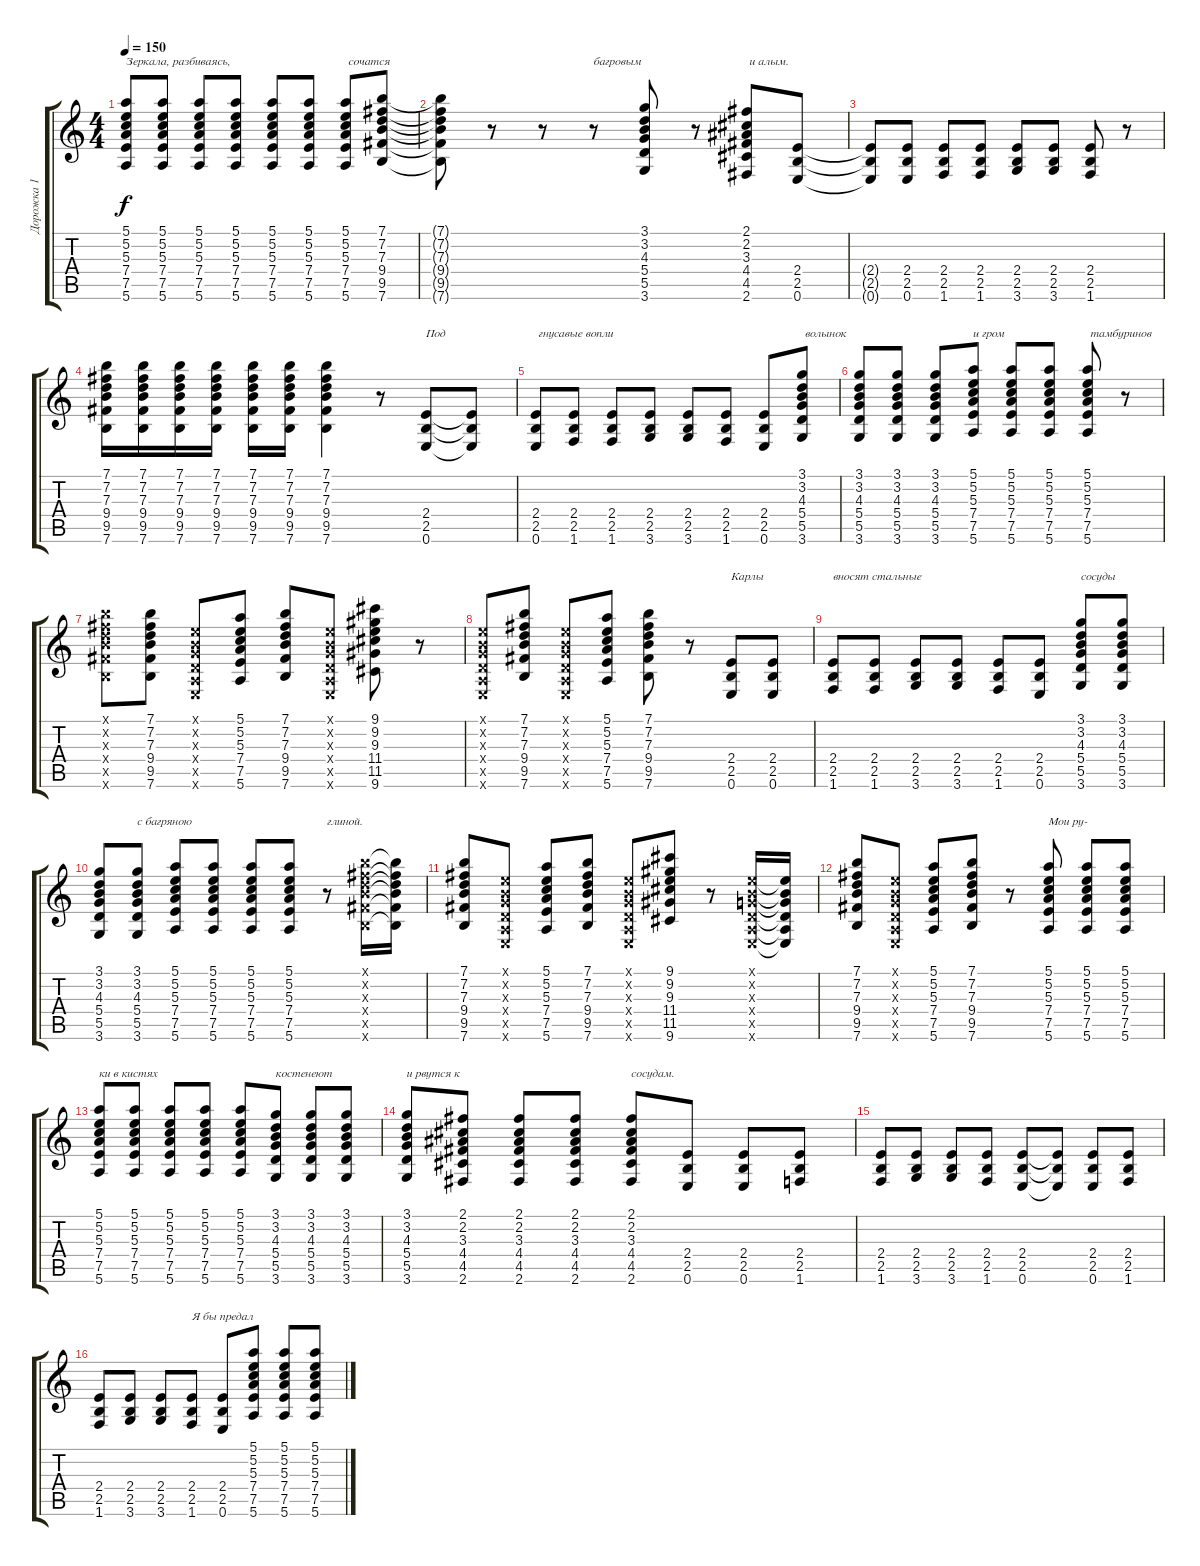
\track ("Дорожка 1" "Дорожка 1") {instrument acousticguitarnylon}
\staff {score tabs}
\tuning (E4 B3 G3 D3 A2 E2) {hide}
\ts (4 4)
\tempo 150
\clef g2
\ks c
(5.1 5.2 5.3 7.4 7.5 5.6).8{txt "Зеркала, разбиваясь," dy f} (5.1 5.2 5.3 7.4 7.5 5.6).8 (5.1 5.2 5.3 7.4 7.5 5.6).8 (5.1 5.2 5.3 7.4 7.5 5.6).8 (5.1 5.2 5.3 7.4 7.5 5.6).8 (5.1 5.2 5.3 7.4 7.5 5.6).8 (5.1 5.2 5.3 7.4 7.5 5.6).8{txt " сочатся"} (7.1 7.2 7.3 9.4 9.5 7.6).8 |
(7.1{t} 7.2{t} 7.3{t} 9.4{t} 9.5{t} 7.6{t}).8 r.8 r.8 r.8{txt "багровым"} (3.1 3.2 4.3 5.4 5.5 3.6).8 r.8 (2.1 2.2 3.3 4.4 4.5 2.6).8{txt " и алым."} (2.4 2.5 0.6).8 |
(2.4{t} 2.5{t} 0.6{t}).8 (2.4 2.5 0.6).8 (2.4 2.5 1.6).8 (2.4 2.5 1.6).8 (2.4 2.5 3.6).8 (2.4 2.5 3.6).8 (2.4 2.5 1.6).8 r.8 |
(7.1 7.2 7.3 9.4 9.5 7.6).16 (7.1 7.2 7.3 9.4 9.5 7.6).16 (7.1 7.2 7.3 9.4 9.5 7.6).16 (7.1 7.2 7.3 9.4 9.5 7.6).16 (7.1 7.2 7.3 9.4 9.5 7.6).16 (7.1 7.2 7.3 9.4 9.5 7.6).16 (7.1 7.2 7.3 9.4 9.5 7.6).4 r.8 (2.4 2.5 0.6).8{txt "Под"} (2.4{t} 2.5{t} 0.6{t}).8 |
(2.4 2.5 0.6).8{txt " гнусавые вопли"} (2.4 2.5 1.6).8 (2.4 2.5 1.6).8 (2.4 2.5 3.6).8 (2.4 2.5 3.6).8 (2.4 2.5 1.6).8 (2.4 2.5 0.6).8 (3.1 3.2 4.3 5.4 5.5 3.6).8{txt " волынок "} |
(3.1 3.2 4.3 5.4 5.5 3.6).8 (3.1 3.2 4.3 5.4 5.5 3.6).8 (3.1 3.2 4.3 5.4 5.5 3.6).8 (5.1 5.2 5.3 7.4 7.5 5.6).8{txt "и гром"} (5.1 5.2 5.3 7.4 7.5 5.6).8 (5.1 5.2 5.3 7.4 7.5 5.6).8 (5.1 5.2 5.3 7.4 7.5 5.6).8{txt " тамбуринов"} r.8 |
(7.1{x} 7.2{x} 7.3{x} 9.4{x} 9.5{x} 7.6{x}).8 (7.1 7.2 7.3 9.4 9.5 7.6).8 (0.1{x} 0.2{x} 0.3{x} 0.4{x} 0.5{x} 0.6{x}).8 (5.1 5.2 5.3 7.4 7.5 5.6).8 (7.1 7.2 7.3 9.4 9.5 7.6).8 (0.1{x} 0.2{x} 0.3{x} 0.4{x} 0.5{x} 0.6{x}).8 (9.1 9.2 9.3 11.4 11.5 9.6).8 r.8 |
(0.1{x} 0.2{x} 0.3{x} 0.4{x} 0.5{x} 0.6{x}).8 (7.1 7.2 7.3 9.4 9.5 7.6).8 (0.1{x} 0.2{x} 0.3{x} 0.4{x} 0.5{x} 0.6{x}).8 (5.1 5.2 5.3 7.4 7.5 5.6).8 (7.1 7.2 7.3 9.4 9.5 7.6).8 r.8 (2.4 2.5 0.6).8{txt "Карлы"} (2.4 2.5 0.6).8 |
(2.4 2.5 1.6).8{txt "вносят стальные"} (2.4 2.5 1.6).8 (2.4 2.5 3.6).8 (2.4 2.5 3.6).8 (2.4 2.5 1.6).8 (2.4 2.5 0.6).8 (3.1 3.2 4.3 5.4 5.5 3.6).8{txt "сосуды"} (3.1 3.2 4.3 5.4 5.5 3.6).8 |
(3.1 3.2 4.3 5.4 5.5 3.6).8 (3.1 3.2 4.3 5.4 5.5 3.6).8{txt "с багряною"} (5.1 5.2 5.3 7.4 7.5 5.6).8 (5.1 5.2 5.3 7.4 7.5 5.6).8 (5.1 5.2 5.3 7.4 7.5 5.6).8 (5.1 5.2 5.3 7.4 7.5 5.6).8 r.8{txt "глиной."} (7.1{x} 7.2{x} 7.3{x} 9.4{x} 9.5{x} 7.6{x}).16 (7.1{t} 7.2{t} 7.3{t} 9.4{t} 9.5{t} 7.6{t}).16 |
(7.1 7.2 7.3 9.4 9.5 7.6).8 (0.1{x} 0.2{x} 0.3{x} 0.4{x} 0.5{x} 0.6{x}).8 (5.1 5.2 5.3 7.4 7.5 5.6).8 (7.1 7.2 7.3 9.4 9.5 7.6).8 (0.1{x} 0.2{x} 0.3{x} 0.4{x} 0.5{x} 0.6{x}).8 (9.1 9.2 9.3 11.4 11.5 9.6).8 r.8 (0.1{x} 0.2{x} 0.3{x} 0.4{x} 0.5{x} 0.6{x}).16 (0.1{t} 0.2{t} 0.3{t} 0.4{t} 0.5{t} 0.6{t}).16 |
(7.1 7.2 7.3 9.4 9.5 7.6).8 (0.1{x} 0.2{x} 0.3{x} 0.4{x} 0.5{x} 0.6{x}).8 (5.1 5.2 5.3 7.4 7.5 5.6).8 (7.1 7.2 7.3 9.4 9.5 7.6).8 r.8 (5.1 5.2 5.3 7.4 7.5 5.6).8{txt "Мои ру-"} (5.1 5.2 5.3 7.4 7.5 5.6).8 (5.1 5.2 5.3 7.4 7.5 5.6).8 |
(5.1 5.2 5.3 7.4 7.5 5.6).8{txt "ки в кистях"} (5.1 5.2 5.3 7.4 7.5 5.6).8 (5.1 5.2 5.3 7.4 7.5 5.6).8 (5.1 5.2 5.3 7.4 7.5 5.6).8 (5.1 5.2 5.3 7.4 7.5 5.6).8 (3.1 3.2 4.3 5.4 5.5 3.6).8{txt "костенеют"} (3.1 3.2 4.3 5.4 5.5 3.6).8 (3.1 3.2 4.3 5.4 5.5 3.6).8 |
(3.1 3.2 4.3 5.4 5.5 3.6).8{txt "и рвутся к"} (2.1 2.2 3.3 4.4 4.5 2.6).8 (2.1 2.2 3.3 4.4 4.5 2.6).8 (2.1 2.2 3.3 4.4 4.5 2.6).8 (2.1 2.2 3.3 4.4 4.5 2.6).8{txt "сосудам."} (2.4 2.5 0.6).8 (2.4 2.5 0.6).8 (2.4 2.5 1.6).8 |
(2.4 2.5 1.6).8 (2.4 2.5 3.6).8 (2.4 2.5 3.6).8 (2.4 2.5 1.6).8 (2.4 2.5 0.6).8 (2.4{t} 2.5{t} 0.6{t}).8 (2.4 2.5 0.6).8 (2.4 2.5 1.6).8 |
(2.4 2.5 1.6).8 (2.4 2.5 3.6).8 (2.4 2.5 3.6).8 (2.4 2.5 1.6).8{txt "Я бы предал"} (2.4 2.5 0.6).8 (5.1 5.2 5.3 7.4 7.5 5.6).8 (5.1 5.2 5.3 7.4 7.5 5.6).8 (5.1 5.2 5.3 7.4 7.5 5.6).8
